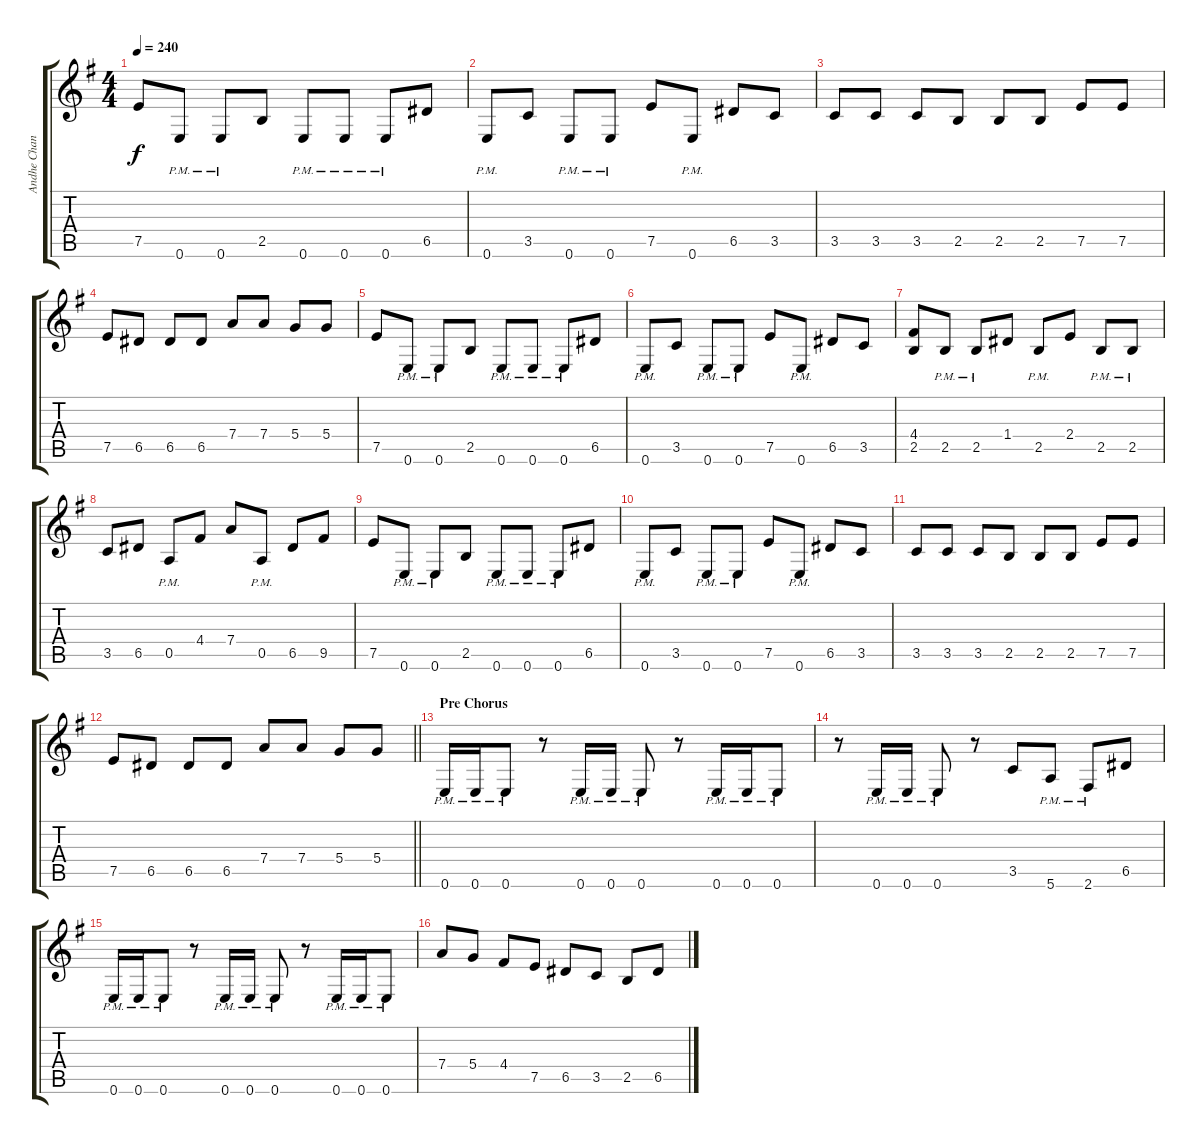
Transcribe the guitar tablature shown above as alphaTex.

\track ("Andhe Chandler (guitar)" "Andhe Chan") {instrument distortionguitar}
\staff {score tabs}
\tuning (E4 B3 G3 D3 A2 E2) {hide}
\ts (4 4)
\tempo 240
\clef g2
\ks eminor
7.5.8{dy f} 0.6{pm}.8 0.6{pm}.8 2.5.8 0.6{pm}.8 0.6{pm}.8 0.6{pm}.8 6.5.8 |
0.6{pm}.8 3.5.8 0.6{pm}.8 0.6{pm}.8 7.5.8 0.6{pm}.8 6.5.8 3.5.8 |
3.5.8 3.5.8 3.5.8 2.5.8 2.5.8 2.5.8 7.5.8 7.5.8 |
7.5.8 6.5.8 6.5.8 6.5.8 7.4.8 7.4.8 5.4.8 5.4.8 |
7.5.8 0.6{pm}.8 0.6{pm}.8 2.5.8 0.6{pm}.8 0.6{pm}.8 0.6{pm}.8 6.5.8 |
0.6{pm}.8 3.5.8 0.6{pm}.8 0.6{pm}.8 7.5.8 0.6{pm}.8 6.5.8 3.5.8 |
(4.4 2.5).8 2.5{pm}.8 2.5{pm}.8 1.4.8 2.5{pm}.8 2.4.8 2.5{pm}.8 2.5{pm}.8 |
3.5.8 6.5.8 0.5{pm}.8 4.4.8 7.4.8 0.5{pm}.8 6.5.8 9.5.8 |
7.5.8 0.6{pm}.8 0.6{pm}.8 2.5.8 0.6{pm}.8 0.6{pm}.8 0.6{pm}.8 6.5.8 |
0.6{pm}.8 3.5.8 0.6{pm}.8 0.6{pm}.8 7.5.8 0.6{pm}.8 6.5.8 3.5.8 |
3.5.8 3.5.8 3.5.8 2.5.8 2.5.8 2.5.8 7.5.8 7.5.8 |
\barLineRight lightlight
7.5.8 6.5.8 6.5.8 6.5.8 7.4.8 7.4.8 5.4.8 5.4.8 |
\section ("" "Pre Chorus")
0.6{pm}.16 0.6{pm}.16 0.6{pm}.8 r.8 0.6{pm}.16 0.6{pm}.16 0.6{pm}.8 r.8 0.6{pm}.16 0.6{pm}.16 0.6{pm}.8 |
r.8 0.6{pm}.16 0.6{pm}.16 0.6{pm}.8 r.8 3.5.8 5.6{pm}.8 2.6{pm}.8 6.5.8 |
0.6{pm}.16 0.6{pm}.16 0.6{pm}.8 r.8 0.6{pm}.16 0.6{pm}.16 0.6{pm}.8 r.8 0.6{pm}.16 0.6{pm}.16 0.6{pm}.8 |
7.4.8 5.4.8 4.4.8 7.5.8 6.5.8 3.5.8 2.5.8 6.5.8
